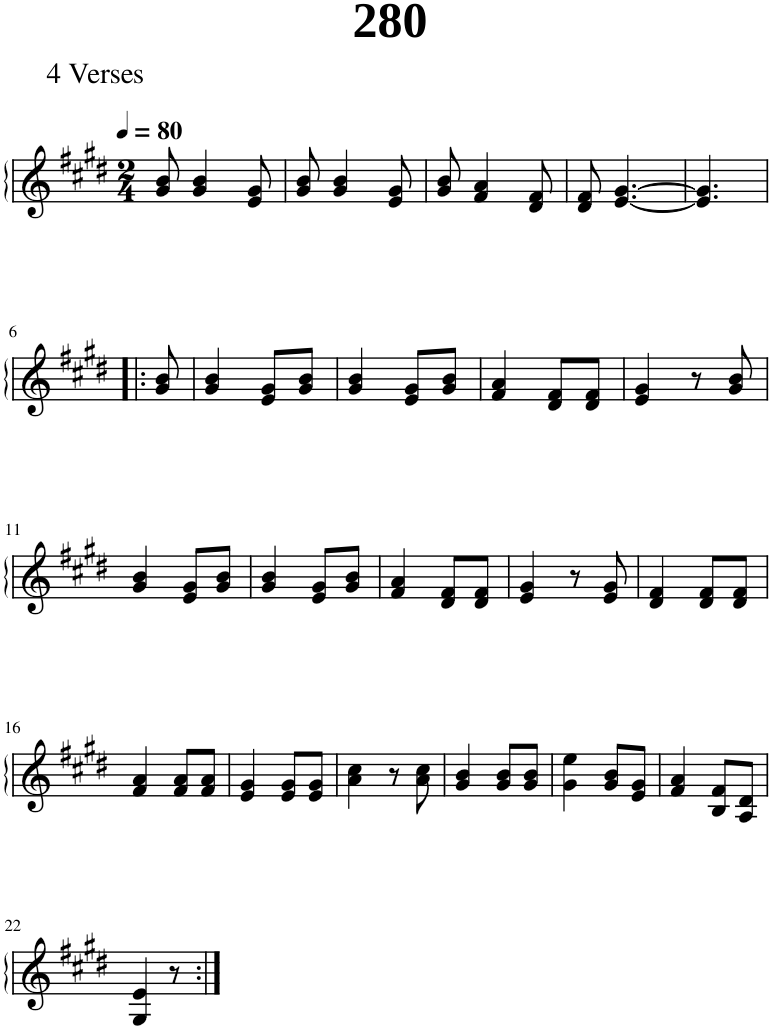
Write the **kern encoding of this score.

**kern
*part1
*staff1
*I"Piano
*I'Pno.
*clefG2
*k[f#c#g#d#]
*M2/4
*MM80
=1
8g#/ 8b/
4g#/ 4b/
8e/ 8g#/
=2
8g#/ 8b/
4g#/ 4b/
8e/ 8g#/
=3
8g#/ 8b/
4f#/ 4a/
8d#/ 8f#/
=4
8d#/ 8f#/
[4.e/ [4.g#/
=5
4.e/] 4.g#/]
!!LO:LB:g=z
=6!|:
8g#/ 8b/
=7
4g#/ 4b/
8e/ 8g#/L
8g#/ 8b/J
=8
4g#/ 4b/
8e/ 8g#/L
8g#/ 8b/J
=9
4f#/ 4a/
8d#/ 8f#/L
8d#/ 8f#/J
=10
4e/ 4g#/
8r
8g#/ 8b/
!!LO:LB:g=z
=11
4g#/ 4b/
8e/ 8g#/L
8g#/ 8b/J
=12
4g#/ 4b/
8e/ 8g#/L
8g#/ 8b/J
=13
4f#/ 4a/
8d#/ 8f#/L
8d#/ 8f#/J
=14
4e/ 4g#/
8r
8e/ 8g#/
=15
4d#/ 4f#/
8d#/ 8f#/L
8d#/ 8f#/J
!!LO:LB:g=z
=16
4f#/ 4a/
8f#/ 8a/L
8f#/ 8a/J
=17
4e/ 4g#/
8e/ 8g#/L
8e/ 8g#/J
=18
4a\ 4cc#\
8r
8a\ 8cc#\
=19
4g#/ 4b/
8g#/ 8b/L
8g#/ 8b/J
=20
4g#\ 4ee\
8g#/ 8b/L
8e/ 8g#/J
=21
4f#/ 4a/
8B/ 8f#/L
8A/ 8d#/J
!!LO:LB:g=z
=22
4G#/ 4e/
8r
=:|!
*-
